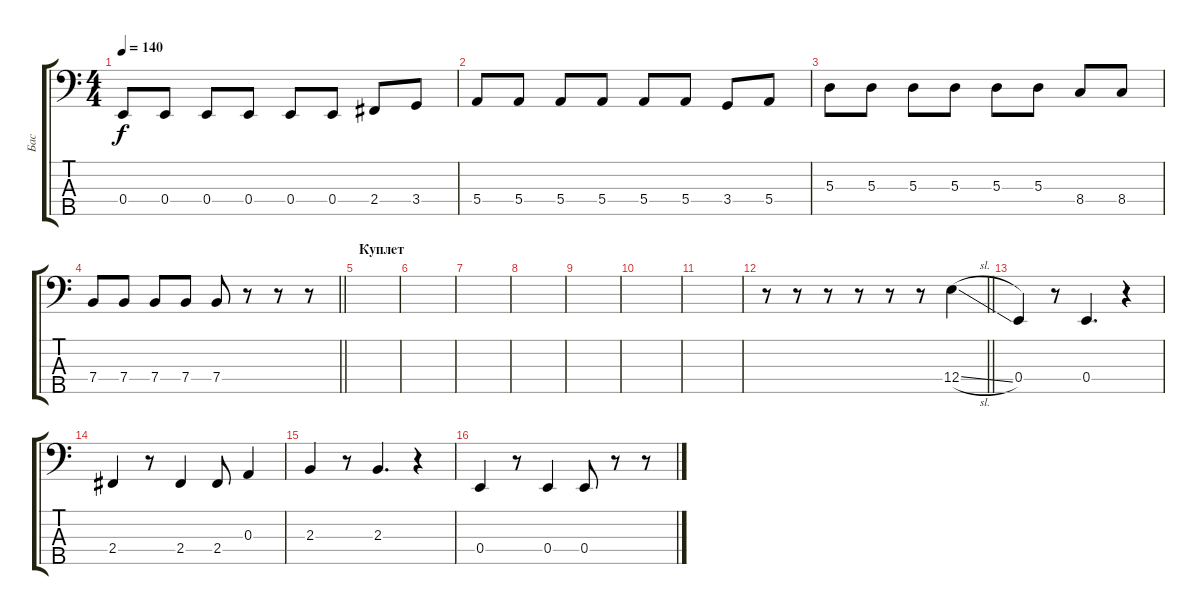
\track ("Бас" "Бас") {instrument electricbassfinger}
\staff {score tabs}
\tuning (G2 D2 A1 E1 B0) {hide}
\ts (4 4)
\tempo 140
\clef f4
\ks c
0.4.8{dy f} 0.4.8 0.4.8 0.4.8 0.4.8 0.4.8 2.4.8 3.4.8 |
5.4.8 5.4.8 5.4.8 5.4.8 5.4.8 5.4.8 3.4.8 5.4.8 |
5.3.8 5.3.8 5.3.8 5.3.8 5.3.8 5.3.8 8.4.8 8.4.8 |
\barLineRight lightlight
7.4.8 7.4.8 7.4.8 7.4.8 7.4.8 r.8 r.8 r.8 |
\section ("" "Куплет")
|
|
|
|
|
|
|
\barLineRight lightlight
r.8 r.8 r.8 r.8 r.8 r.8 12.4{sl}.4 |
\section ("" "")
0.4.4 r.8 0.4.4{d} r.4 |
2.4.4 r.8 2.4.4 2.4.8 0.3.4 |
2.3.4 r.8 2.3.4{d} r.4 |
0.4.4 r.8 0.4.4 0.4.8 r.8 r.8
